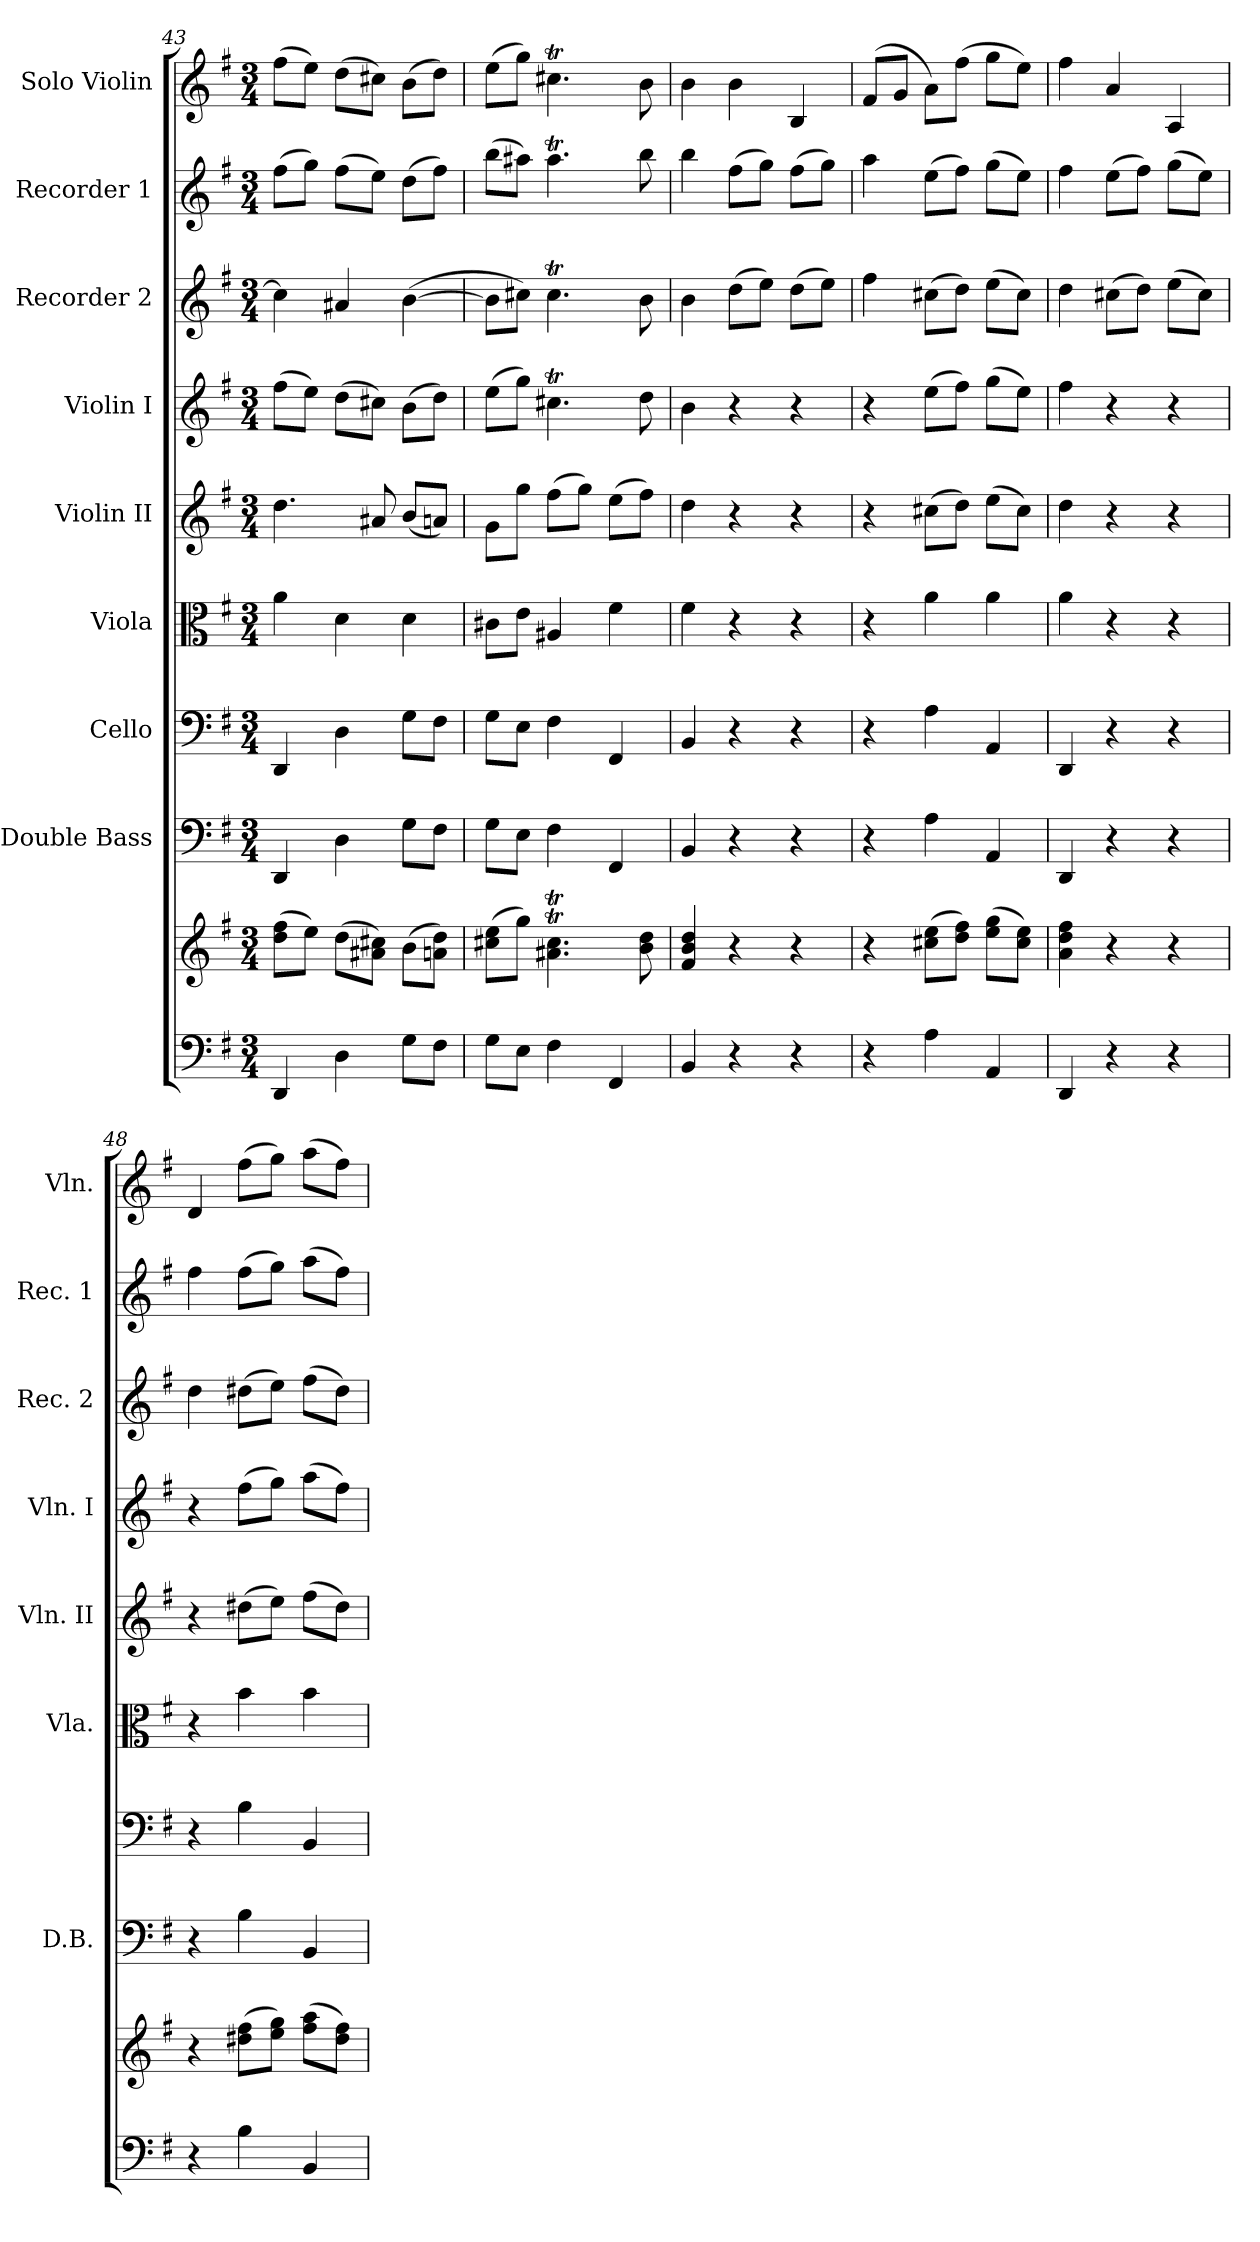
**kern	**kern	**kern	**kern	**kern	**kern	**kern	**kern	**kern	**kern
*part9	*part9	*part8	*part7	*part6	*part5	*part4	*part3	*part2	*part1
*staff10	*staff9	*staff8	*staff7	*staff6	*staff5	*staff4	*staff3	*staff2	*staff1
*	*	*I"Double Bass	*I"Cello	*I"Viola	*I"Violin II	*I"Violin I	*I"Recorder 2	*I"Recorder 1	*I"Solo Violin
*	*	*I'D.B.	*	*I'Vla.	*I'Vln. II	*I'Vln. I	*I'Rec. 2	*I'Rec. 1	*I'Vln.
*clefF4	*clefG2	*clefF4	*clefF4	*clefC3	*clefG2	*clefG2	*clefG2	*clefG2	*clefG2
*	*	*ITrd7c12	*	*	*	*	*	*	*
*k[f#]	*k[f#]	*k[f#]	*k[f#]	*k[f#]	*k[f#]	*k[f#]	*k[f#]	*k[f#]	*k[f#]
*G:	*G:	*G:	*G:	*G:	*G:	*G:	*G:	*G:	*G:
*M3/4	*M3/4	*M3/4	*M3/4	*M3/4	*M3/4	*M3/4	*M3/4	*M3/4	*M3/4
=43	=43	=43	=43	=43	=43	=43	=43	=43	=43
4DD/	(>8dd\ 8ff#\L	4DDD/	4DD/	4a\	4.dd\	(>8ff#\L	4cc\]	(>8ff#\L	(>8ff#\L
.	8ee\J)	.	.	.	.	8ee\J)	.	8gg\J)	8ee\J)
4D\	(>8dd\L	4DD\	4D\	4d\	.	(>8dd\L	4a#/	(>8ff#\L	(>8dd\L
.	8a#\ 8cc#\J)	.	.	.	8a#/	8cc#\J)	.	8ee\J)	8cc#\J)
8G\L	(>8b\L	8GG\L	8G\L	4d\	(<8b/L	(>8b\L	(>[4b\	(>8dd\L	(>8b\L
8F#\J	8an\ 8dd\J)	8FF#\J	8F#\J	.	8an/J)	8dd\J)	.	8ff#\J)	8dd\J)
=44	=44	=44	=44	=44	=44	=44	=44	=44	=44
8G\L	(>8cc#\ 8ee\L	8GG\L	8G\L	8c#\L	8g\L	(>8ee\L	8b\L]	(>8bb\L	(>8ee\L
8E\J	8gg\J)	8EE\J	8E\J	8e\J	8gg\J	8gg\J)	8cc#\J)	8aa#\J)	8gg\J)
4F#\	4.a#t\ 4.cc#t\	4FF#\	4F#\	4A#/	(>8ff#\L	4.cc#t\	4.cc#t\	4.aa#t\	4.cc#t\
.	.	.	.	.	8gg\J)	.	.	.	.
4FF#/	.	4FFF#/	4FF#/	4f#\	(>8ee\L	.	.	.	.
.	8b\ 8dd\	.	.	.	8ff#\J)	8dd\	8b\	8bb\	8b\
=45	=45	=45	=45	=45	=45	=45	=45	=45	=45
4BB/	4f#/ 4b/ 4dd/	4BBB/	4BB/	4f#\	4dd\	4b\	4b\	4bb\	4b\
4r	4r	4r	4r	4r	4r	4r	(>8dd\L	(>8ff#\L	4b\
.	.	.	.	.	.	.	8ee\J)	8gg\J)	.
4r	4r	4r	4r	4r	4r	4r	(>8dd\L	(>8ff#\L	4B/
.	.	.	.	.	.	.	8ee\J)	8gg\J)	.
=46	=46	=46	=46	=46	=46	=46	=46	=46	=46
4r	4r	4r	4r	4r	4r	4r	4ff#\	4aa\	(>8f#/L
.	.	.	.	.	.	.	.	.	8g/J
4A\	(>8cc#\ 8ee\L	4AA\	4A\	4a\	(>8cc#\L	(>8ee\L	(>8cc#\L	(>8ee\L	8a\L)
.	8dd\ 8ff#\J)	.	.	.	8dd\J)	8ff#\J)	8dd\J)	8ff#\J)	(>8ff#\J
4AA/	(>8ee\ 8gg\L	4AAA/	4AA/	4a\	(>8ee\L	(>8gg\L	(>8ee\L	(>8gg\L	8gg\L
.	8cc#\ 8ee\J)	.	.	.	8cc#\J)	8ee\J)	8cc#\J)	8ee\J)	8ee\J)
=47	=47	=47	=47	=47	=47	=47	=47	=47	=47
4DD/	4a\ 4dd\ 4ff#\	4DDD/	4DD/	4a\	4dd\	4ff#\	4dd\	4ff#\	4ff#\
4r	4r	4r	4r	4r	4r	4r	(>8cc#\L	(>8ee\L	4a/
.	.	.	.	.	.	.	8dd\J)	8ff#\J)	.
4r	4r	4r	4r	4r	4r	4r	(>8ee\L	(>8gg\L	4A/
.	.	.	.	.	.	.	8cc#\J)	8ee\J)	.
!!LO:PB:g=z
=48	=48	=48	=48	=48	=48	=48	=48	=48	=48
4r	4r	4r	4r	4r	4r	4r	4dd\	4ff#\	4d/
4B\	(>8dd#\ 8ff#\L	4BB\	4B\	4b\	(>8dd#\L	(>8ff#\L	(>8dd#\L	(>8ff#\L	(>8ff#\L
.	8ee\ 8gg\J)	.	.	.	8ee\J)	8gg\J)	8ee\J)	8gg\J)	8gg\J)
4BB/	(>8ff#\ 8aa\L	4BBB/	4BB/	4b\	(>8ff#\L	(>8aa\L	(>8ff#\L	(>8aa\L	(>8aa\L
.	8dd#\ 8ff#\J)	.	.	.	8dd#\J)	8ff#\J)	8dd#\J)	8ff#\J)	8ff#\J)
=	=	=	=	=	=	=	=	=	=
*-	*-	*-	*-	*-	*-	*-	*-	*-	*-
